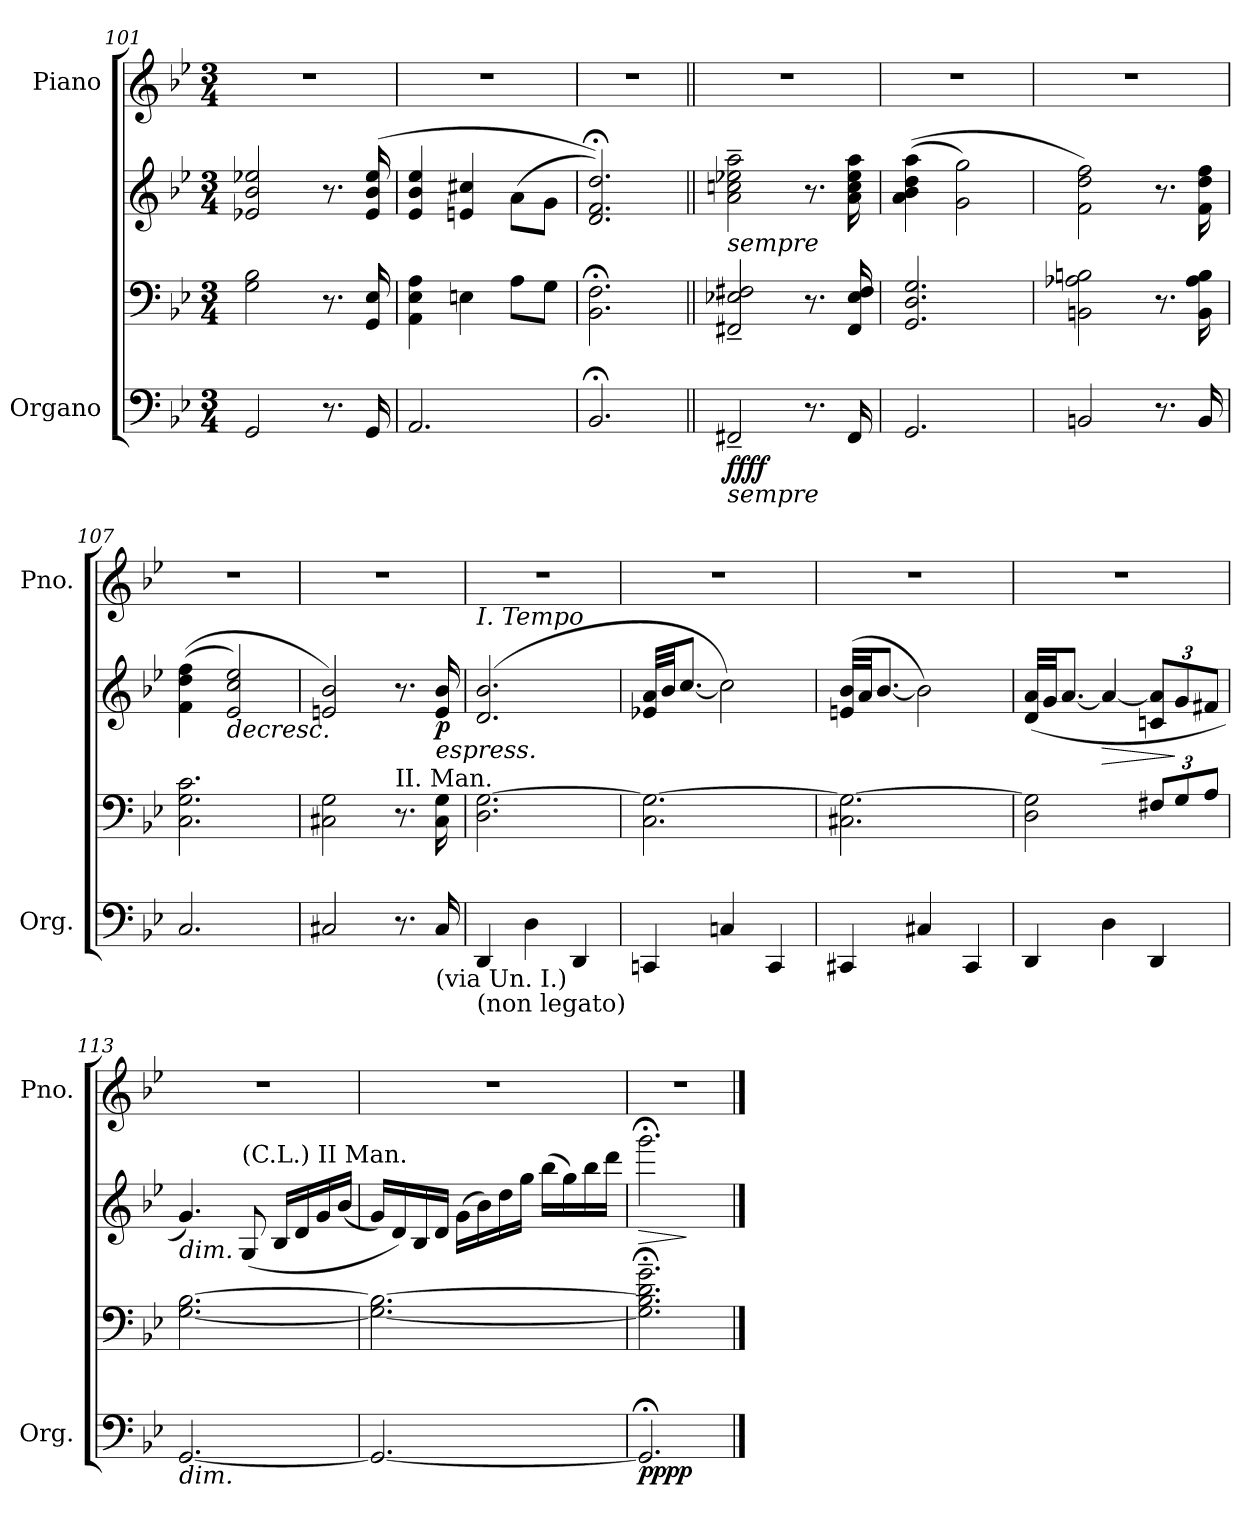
**kern	**kern	**kern	**dynam	**kern
*part2	*part2	*part2	*part2	*part1
*staff4	*staff3	*staff2	*staff2/3/4	*staff1
*I"Organo	*	*	*	*I"Piano
*I'Org.	*	*	*	*I'Pno.
*clefF4	*clefF4	*clefG2	*	*clefG2
*k[b-e-]	*k[b-e-]	*k[b-e-]	*	*k[b-e-]
*M3/4	*M3/4	*M3/4	*	*M3/4
=101	=101	=101	=101	=101
2GG/	2G\ 2B-\	2e-X/ 2b-/ 2ee-X/	.	2.r
8.r	8.r	8.r	.	.
16GG/	16GG/ 16E-/	(>16e-/ 16b-/ 16ee-/	.	.
=102	=102	=102	=102	=102
2.AA/	4AA\ 4E-\ 4A\	4e-/ 4b-/ 4ee-/	.	2.r
.	4En\	4en/ 4cc#X/	.	.
.	8A\L	(<8a\L	.	.
.	8G\J	8g\J	.	.
=103	=103	=103	=103	=103
2.BB-;</	2.BB-\;< 2.F\;<	2.d/;< 2.f/;< 2.dd/;<))	.	2.r
!!LO:LB:g=z
=104||	=104||	=104||	=104||	=104||
!	!	!LO:TX:b:i:t=sempre	!	!
!LO:TX:b:i:t=sempre	!	!	!	!
!	!	!	!LO:DY:b=3	!
!	!	!	!LO:DY:n=1:b	!
2FF#X~/	2FF#X/~ 2E-X/~ 2F#X/~	2a\~ 2ccn\~ 2ee-X\~ 2aa\~	ff ff	2.r
8.r	8.r	8.r	.	.
16FF#/	16FF#/ 16E-/ 16F#/	16a\ 16cc\ 16ee-\ 16aa\	.	.
=105	=105	=105	=105	=105
2.GG/	2.GG/ 2.D/ 2.G/	(>(>4a\ 4b-\ 4dd\ 4aa\	.	2.r
.	.	2g\ 2gg\)	.	.
=106	=106	=106	=106	=106
2BBn/	2BBn\ 2A-X\ 2Bn\	2f\ 2dd\ 2ff\)	.	2.r
8.r	8.r	8.r	.	.
16BB/	16BB\ 16A-\ 16B\	16f\ 16dd\ 16ff\	.	.
=107	=107	=107	=107	=107
2.C/	2.C\ 2.G\ 2.c\	(>(>4f\ 4dd\ 4ff\	.	2.r
!	!	!	!LO:HP:b	!
.	.	2e-/ 2cc/ 2ee-/)	>	.
=108	=108	=108	=108	=108
2C#X/	2C#X\ 2G\	2en/ 2b-/)	.	2.r
!	!LO:TX:a:t=II. Man.	!	!	!
8.r	8.r	8.r	.	.
!	!	!LO:TX:b:i:t=espress.	!	!
!LO:TX:b:t=(via Un. I.)	!	!	!	!
!	!	!	!LO:DY:b	!
16C#/	16C#\ 16G\	16e/ 16b-/	p	.
.	.	.	]	.
=109	=109	=109	=109	=109
!	!	!LO:TX:a:i:t=I. Tempo	!	!
!LO:TX:b:t=(non legato)	!	!	!	!
4DD/	2.D\ [2.G\	(>2.d/ 2.b-/	.	2.r
4D\	.	.	.	.
4DD/	.	.	.	.
=110	=110	=110	=110	=110
4CCn/	2.C\ 2.G\_	32e-X/ 32a/LLL	.	2.r
.	.	32b-/JJ	.	.
.	.	[8.cc/J	.	.
4Cn/	.	2cc\])	.	.
4CC/	.	.	.	.
=111	=111	=111	=111	=111
4CC#X/	2.C#X\ 2.G\_	(>32en/ 32b-/LLL	.	2.r
.	.	32a/JJ	.	.
.	.	[8.b-/J	.	.
4C#X/	.	2b-\])	.	.
4CC#/	.	.	.	.
!!LO:PB:g=z
=112	=112	=112	=112	=112
4DD/	2D\ 2G\]	(>32d/ 32a/LLL	.	2.r
.	.	32g/JJ	.	.
.	.	[8.a/J	.	.
!	!	!	!LO:HP:b	!
4D\	.	4a/_	>	.
*	*Xbrackettup	*Xbrackettup	*	*
4DD/	12F#X/L	12cn/ 12a/]L	.	.
.	12G/	12g/	]	.
.	12A/J	12f#X/J	.	.
=113	=113	=113	=113	=113
!	!	!LO:TX:b:i:t=dim.	!	!
!LO:TX:b:i:t=dim.	!	!	!	!
[2.GG/	[2.G\ [2.B-\	4.g/)	.	2.r
!	!	!LO:TX:a:t=(C.L.) II Man.	!	!
.	.	(>8G/	.	.
.	.	16B-/LL	.	.
.	.	16d/	.	.
.	.	16g/	.	.
.	.	(<16b-/JJ	.	.
=114	=114	=114	=114	=114
2.GG/_	2.G\_ 2.B-\_	16g/LL)	.	2.r
.	.	16d/)	.	.
.	.	16B-/	.	.
.	.	16d/JJ	.	.
.	.	(>16g\LL	.	.
.	.	16b-\)	.	.
.	.	16dd\	.	.
.	.	16gg\JJ	.	.
.	.	(>16bb-\LL	.	.
.	.	16gg\)	.	.
.	.	16bb-\	.	.
.	.	16ddd\JJ	.	.
=115	=115	=115	=115	=115
!	!	!	!LO:HP:b	!
!	!	!	!LO:DY:n=1:b=3	!
!	!	!	!LO:DY:n=2:b	!
2.GG;</]	2.G\];<~ 2.B-\];<~ 2.d\;<~ 2.g\;<~	2.ggg;<\	> pp pp	2.r
.	.	.	]	.
==	==	==	==	==
*-	*-	*-	*-	*-
